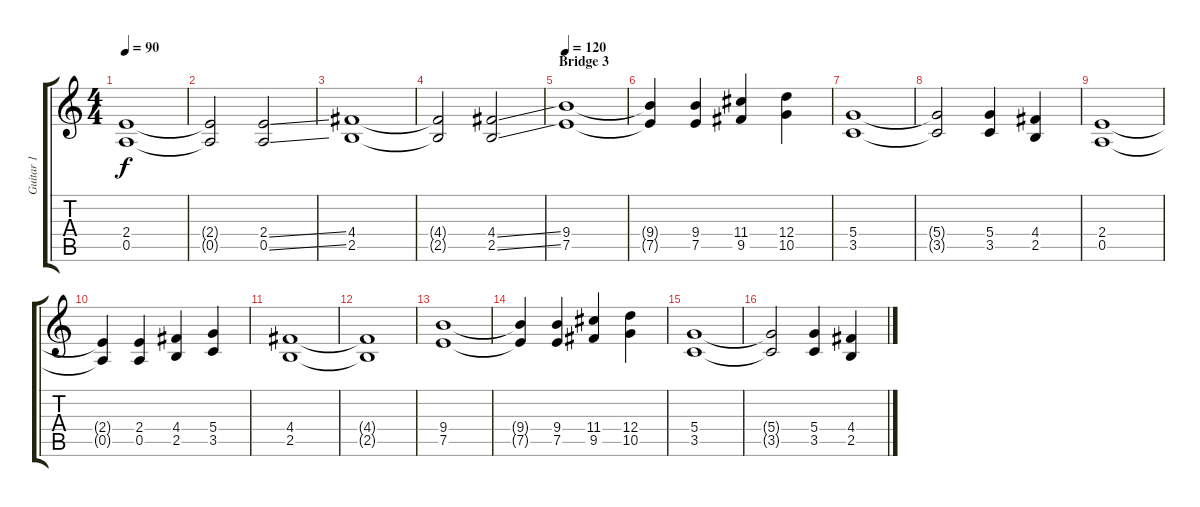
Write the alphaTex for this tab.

\track ("Guitar 1" "Guitar 1") {instrument distortionguitar}
\staff {score tabs}
\tuning (E4 B3 G3 D3 A2 E2) {hide}
\ts (4 4)
\tempo 90
\clef g2
\ks c
(2.4 0.5).1{dy f} |
(2.4{t} 0.5{t}).2 (2.4{ss} 0.5{ss}).2 |
(4.4 2.5).1 |
(4.4{t} 2.5{t}).2 (4.4{ss} 2.5{ss}).2 |
\section ("" "Bridge 3")
\tempo 120
(9.4 7.5).1 |
(9.4{t} 7.5{t}).4 (9.4 7.5).4 (11.4 9.5).4 (12.4 10.5).4 |
(5.4 3.5).1 |
(5.4{t} 3.5{t}).2 (5.4 3.5).4 (4.4 2.5).4 |
(2.4 0.5).1 |
(2.4{t} 0.5{t}).4 (2.4 0.5).4 (4.4 2.5).4 (5.4 3.5).4 |
(4.4 2.5).1 |
(4.4{t} 2.5{t}).1 |
(9.4 7.5).1 |
(9.4{t} 7.5{t}).4 (9.4 7.5).4 (11.4 9.5).4 (12.4 10.5).4 |
(5.4 3.5).1 |
(5.4{t} 3.5{t}).2 (5.4 3.5).4 (4.4 2.5).4
